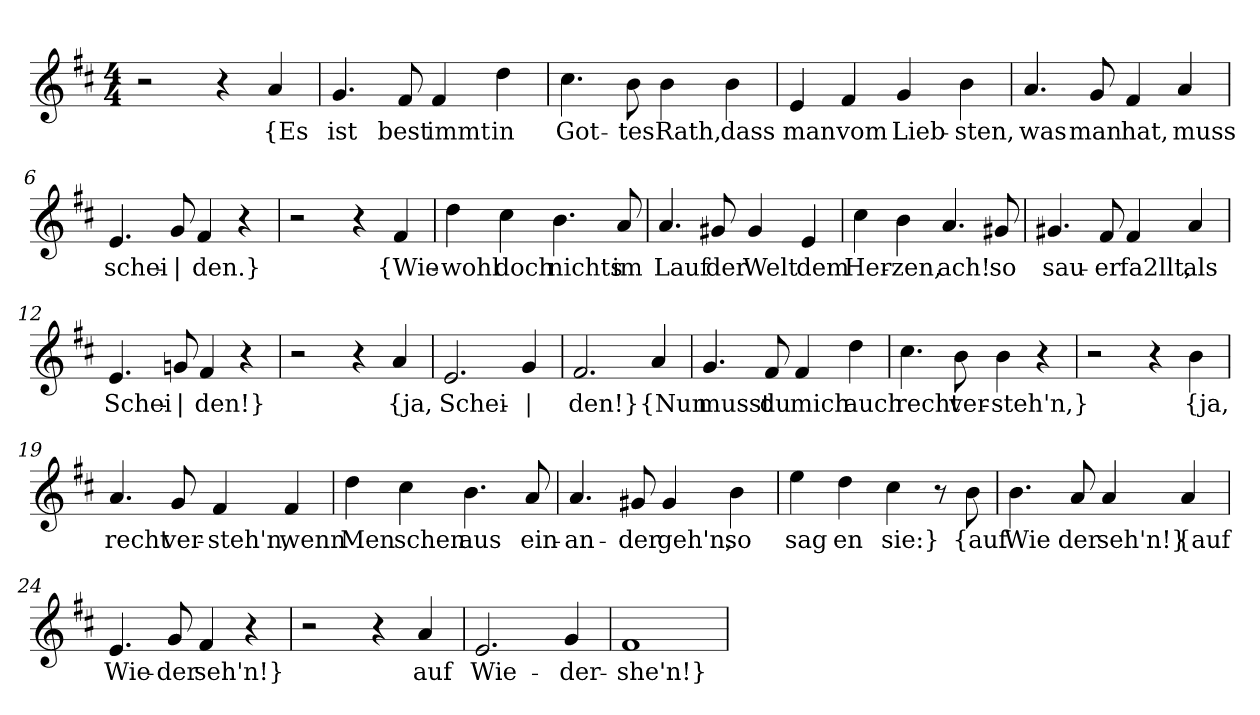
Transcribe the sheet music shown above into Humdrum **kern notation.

**kern	**text
*part1	*part1
*staff1	*staff1
*clefG2	*
*k[f#c#]	*
*M4/4	*
=1	=1
2r	.
4r	.
!	!LO:LY:b
4a/	{Es
=2	=2
!	!LO:LY:b
4.g/	ist
!	!LO:LY:b
8f#/	best
!	!LO:LY:b
4f#/	immt
!	!LO:LY:b
4dd\	in
=3	=3
!	!LO:LY:b
4.cc#\	Got-
!	!LO:LY:b
8b\	-tes
!	!LO:LY:b
4b\	Rath,
!	!LO:LY:b
4b\	dass
=4	=4
!	!LO:LY:b
4e/	man
!	!LO:LY:b
4f#/	vom
!	!LO:LY:b
4g/	Lieb-
!	!LO:LY:b
4b\	-sten,
=5	=5
!	!LO:LY:b
4.a/	was
!	!LO:LY:b
8g/	man
!	!LO:LY:b
4f#/	hat,
!	!LO:LY:b
4a/	muss
!!LO:LB:g=z
=6	=6
!	!LO:LY:b
4.e/	schei-
!	!LO:LY:b
8g/	|
!	!LO:LY:b
4f#/	-den.}
4r	.
=7	=7
2r	.
4r	.
!	!LO:LY:b
4f#/	{Wie-
=8	=8
!	!LO:LY:b
4dd\	-wohl
!	!LO:LY:b
4cc#\	doch
!	!LO:LY:b
4.b\	nichts
!	!LO:LY:b
8a/	im
=9	=9
!	!LO:LY:b
4.a/	Lauf
!	!LO:LY:b
8g#X/	der
!	!LO:LY:b
4g#/	Welt
!	!LO:LY:b
4e/	dem
=10	=10
!	!LO:LY:b
4cc#\	Her-
!	!LO:LY:b
4b\	-zen,
!	!LO:LY:b
4.a/	ach!
!	!LO:LY:b
8g#X/	so
!!LO:LB:g=z
=11	=11
!	!LO:LY:b
4.g#X/	sau-
!	!LO:LY:b
8f#/	-er
!	!LO:LY:b
4f#/	fa2llt,
!	!LO:LY:b
4a/	als
=12	=12
!	!LO:LY:b
4.e/	Schei-
!	!LO:LY:b
8gn/	|
!	!LO:LY:b
4f#/	-den!}
4r	.
=13	=13
2r	.
4r	.
!	!LO:LY:b
4a/	{ja,
=14	=14
!	!LO:LY:b
2.e/	Schei-
!	!LO:LY:b
4g/	|
=15	=15
!	!LO:LY:b
2.f#/	den!}
!	!LO:LY:b
4a/	{Nun
=16	=16
!	!LO:LY:b
4.g/	musst
!	!LO:LY:b
8f#/	du
!	!LO:LY:b
4f#/	mich
!	!LO:LY:b
4dd\	auch
!!LO:LB:g=z
=17	=17
!	!LO:LY:b
4.cc#\	recht
!	!LO:LY:b
8b\	ver-
!	!LO:LY:b
4b\	-steh'n,}
4r	.
=18	=18
2r	.
4r	.
!	!LO:LY:b
4b\	{ja,
=19	=19
!	!LO:LY:b
4.a/	recht
!	!LO:LY:b
8g/	ver-
!	!LO:LY:b
4f#/	-steh'n,
!	!LO:LY:b
4f#/	wenn
=20	=20
!	!LO:LY:b
4dd\	Men
!	!LO:LY:b
4cc#\	schen
!	!LO:LY:b
4.b\	aus
!	!LO:LY:b
8a/	ein-
=21	=21
!	!LO:LY:b
4.a/	-an-
!	!LO:LY:b
8g#X/	der
!	!LO:LY:b
4g#/	geh'n,
!	!LO:LY:b
4b\	so
!!LO:LB:g=z
=22	=22
!	!LO:LY:b
4ee\	sag
!	!LO:LY:b
4dd\	en
!	!LO:LY:b
4cc#\	sie:}
8r	.
!	!LO:LY:b
8b\	{auf
=23	=23
!	!LO:LY:b
4.b\	Wie
!	!LO:LY:b
8a/	der
!	!LO:LY:b
4a/	seh'n!}
!	!LO:LY:b
4a/	{auf
=24	=24
!	!LO:LY:b
4.e/	Wie-
!	!LO:LY:b
8g/	-der
!	!LO:LY:b
4f#/	seh'n!}
4r	.
=25	=25
2r	.
4r	.
!	!LO:LY:b
4a/	auf
=26	=26
!	!LO:LY:b
2.e/	Wie-
!	!LO:LY:b
4g/	-der-
=27	=27
!	!LO:LY:b
1f#	-she'n!}
=	=
*-	*-
